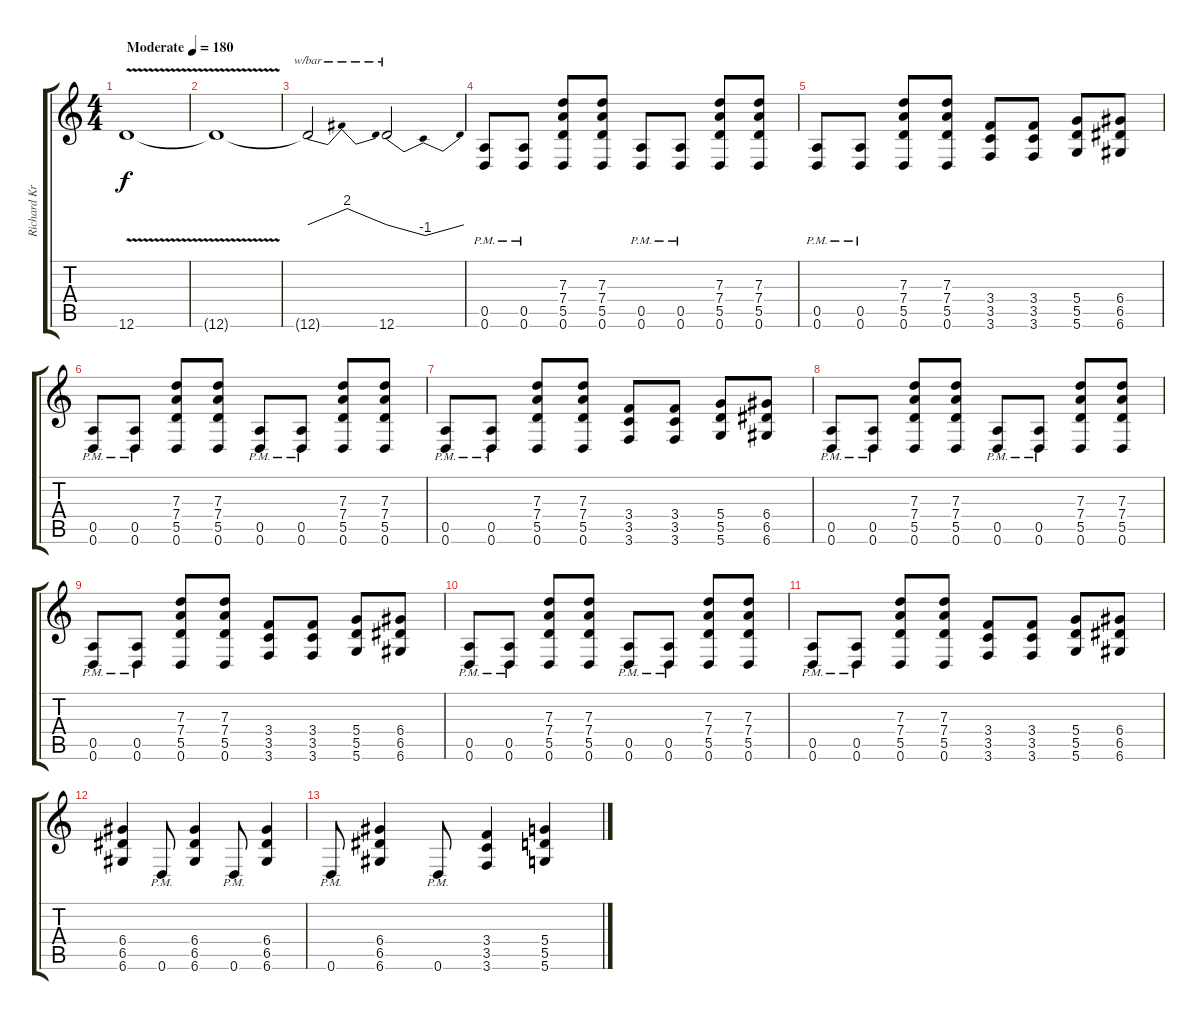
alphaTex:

\track ("Richard Kruspe" "Richard Kr") {instrument distortionguitar}
\staff {score tabs}
\tuning (E4 B3 G3 D3 A2 D2) {hide}
\ts (4 4)
\tempo (180 "Moderate")
\clef g2
\ks c
12.6{v}.1{dy f instrument distortionguitar} |
12.6{t}.1 |
12.6{t}.2{tbe (dip default 0 0 30 8 60 0)} 12.6.2{tbe (dip default 0 0 30 -4 60 0)} |
(0.5{pm} 0.6{pm}).8 (0.5{pm} 0.6{pm}).8 (7.3 7.4 5.5 0.6).8 (7.3 7.4 5.5 0.6).8 (0.5{pm} 0.6{pm}).8 (0.5{pm} 0.6{pm}).8 (7.3 7.4 5.5 0.6).8 (7.3 7.4 5.5 0.6).8 |
(0.5{pm} 0.6{pm}).8 (0.5{pm} 0.6{pm}).8 (7.3 7.4 5.5 0.6).8 (7.3 7.4 5.5 0.6).8 (3.4 3.5 3.6).8 (3.4 3.5 3.6).8 (5.4 5.5 5.6).8 (6.4 6.5 6.6).8 |
(0.5{pm} 0.6{pm}).8 (0.5{pm} 0.6{pm}).8 (7.3 7.4 5.5 0.6).8 (7.3 7.4 5.5 0.6).8 (0.5{pm} 0.6{pm}).8 (0.5{pm} 0.6{pm}).8 (7.3 7.4 5.5 0.6).8 (7.3 7.4 5.5 0.6).8 |
(0.5{pm} 0.6{pm}).8 (0.5{pm} 0.6{pm}).8 (7.3 7.4 5.5 0.6).8 (7.3 7.4 5.5 0.6).8 (3.4 3.5 3.6).8 (3.4 3.5 3.6).8 (5.4 5.5 5.6).8 (6.4 6.5 6.6).8 |
(0.5{pm} 0.6{pm}).8 (0.5{pm} 0.6{pm}).8 (7.3 7.4 5.5 0.6).8 (7.3 7.4 5.5 0.6).8 (0.5{pm} 0.6{pm}).8 (0.5{pm} 0.6{pm}).8 (7.3 7.4 5.5 0.6).8 (7.3 7.4 5.5 0.6).8 |
(0.5{pm} 0.6{pm}).8 (0.5{pm} 0.6{pm}).8 (7.3 7.4 5.5 0.6).8 (7.3 7.4 5.5 0.6).8 (3.4 3.5 3.6).8 (3.4 3.5 3.6).8 (5.4 5.5 5.6).8 (6.4 6.5 6.6).8 |
(0.5{pm} 0.6{pm}).8 (0.5{pm} 0.6{pm}).8 (7.3 7.4 5.5 0.6).8 (7.3 7.4 5.5 0.6).8 (0.5{pm} 0.6{pm}).8 (0.5{pm} 0.6{pm}).8 (7.3 7.4 5.5 0.6).8 (7.3 7.4 5.5 0.6).8 |
(0.5{pm} 0.6{pm}).8 (0.5{pm} 0.6{pm}).8 (7.3 7.4 5.5 0.6).8 (7.3 7.4 5.5 0.6).8 (3.4 3.5 3.6).8 (3.4 3.5 3.6).8 (5.4 5.5 5.6).8 (6.4 6.5 6.6).8 |
(6.4 6.5 6.6).4 0.6{pm}.8 (6.4 6.5 6.6).4 0.6{pm}.8 (6.4 6.5 6.6).4 |
0.6{pm}.8 (6.4 6.5 6.6).4 0.6{pm}.8 (3.4 3.5 3.6).4 (5.4 5.5 5.6).4
